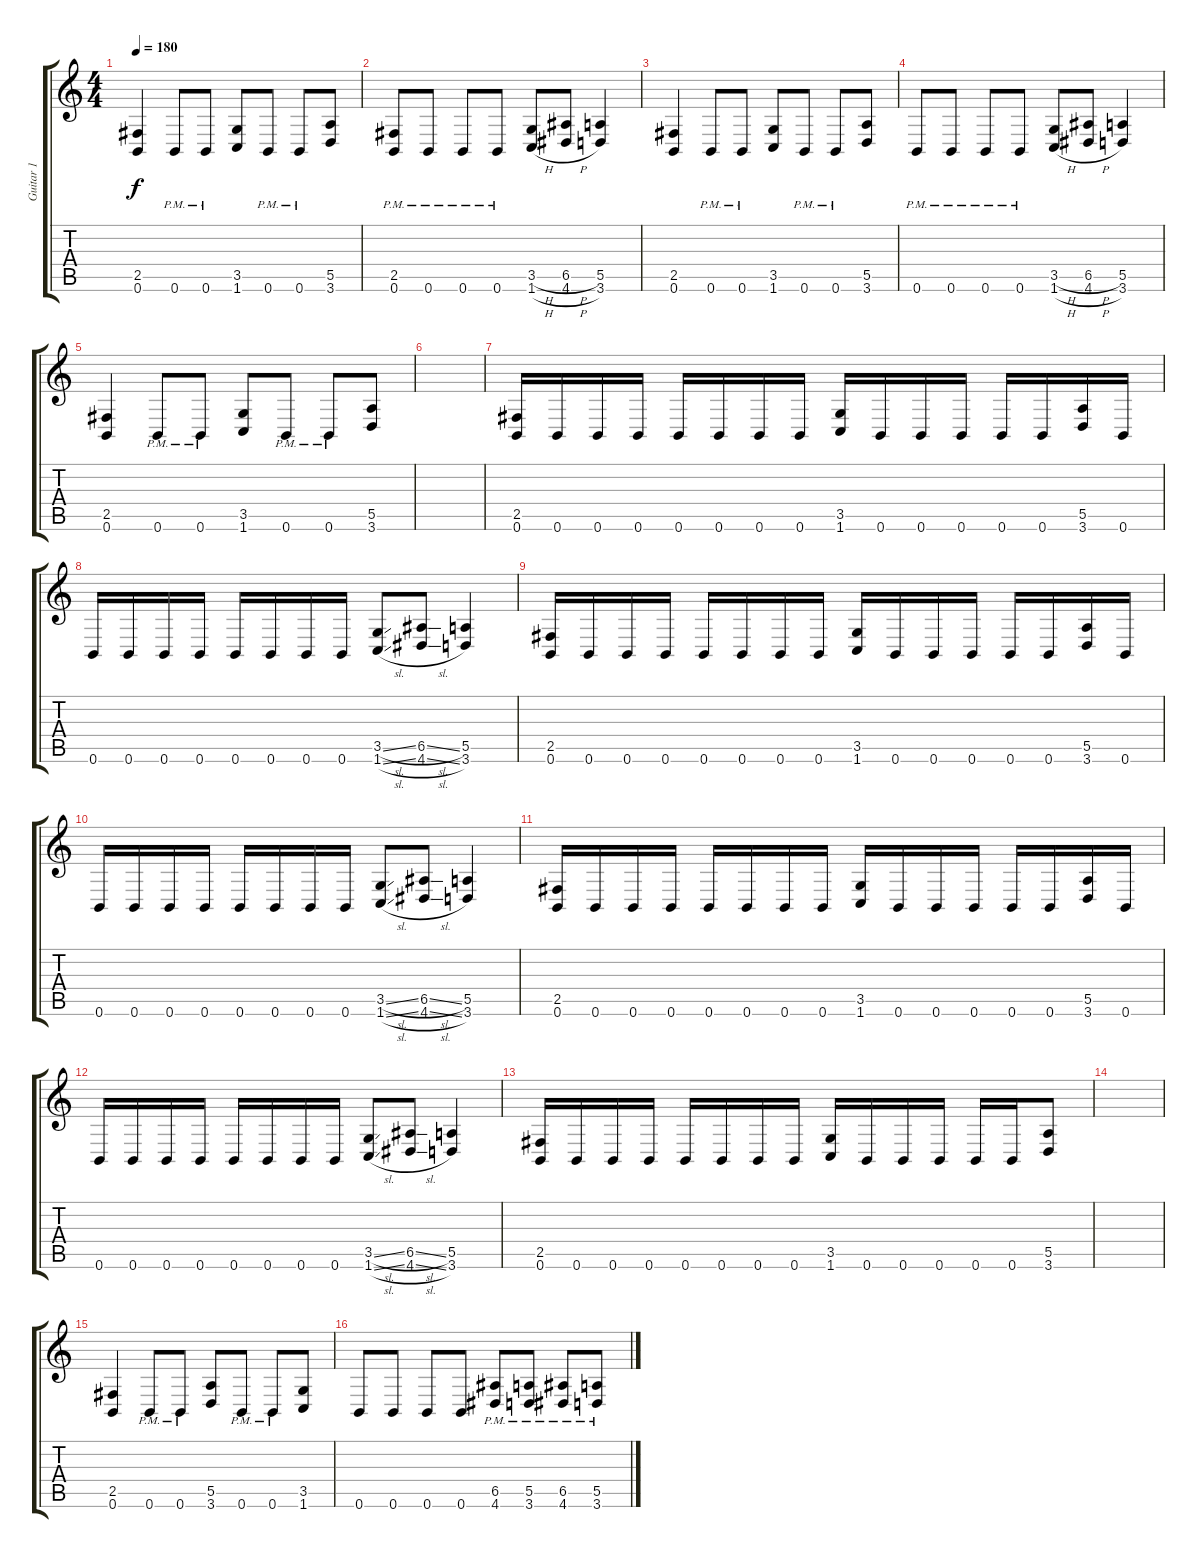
\track ("Guitar 1" "Guitar 1") {instrument distortionguitar}
\staff {score tabs}
\tuning (B3 Gb3 D3 A2 E2 B1) {hide}
\ts (4 4)
\tempo 180
\clef g2
\ks c
(2.5 0.6).4{dy f instrument distortionguitar} 0.6{pm}.8 0.6{pm}.8 (3.5 1.6).8 0.6{pm}.8 0.6{pm}.8 (5.5 3.6).8 |
(2.5{pm} 0.6{pm}).8 0.6{pm}.8 0.6{pm}.8 0.6{pm}.8 (3.5{h} 1.6{h}).8 (6.5{h} 4.6{h}).8 (5.5 3.6).4 |
(2.5 0.6).4 0.6{pm}.8 0.6{pm}.8 (3.5 1.6).8 0.6{pm}.8 0.6{pm}.8 (5.5 3.6).8 |
0.6{pm}.8 0.6{pm}.8 0.6{pm}.8 0.6{pm}.8 (3.5{h} 1.6{h}).8 (6.5{h} 4.6{h}).8 (5.5 3.6).4 |
(2.5 0.6).4 0.6{pm}.8 0.6{pm}.8 (3.5 1.6).8 0.6{pm}.8 0.6{pm}.8 (5.5 3.6).8 |
|
(2.5 0.6).16 0.6.16 0.6.16 0.6.16 0.6.16 0.6.16 0.6.16 0.6.16 (3.5 1.6).16 0.6.16 0.6.16 0.6.16 0.6.16 0.6.16 (5.5 3.6).16 0.6.16 |
0.6.16 0.6.16 0.6.16 0.6.16 0.6.16 0.6.16 0.6.16 0.6.16 (3.5{sl} 1.6{sl}).8 (6.5{sl} 4.6{sl}).8 (5.5 3.6).4 |
(2.5 0.6).16 0.6.16 0.6.16 0.6.16 0.6.16 0.6.16 0.6.16 0.6.16 (3.5 1.6).16 0.6.16 0.6.16 0.6.16 0.6.16 0.6.16 (5.5 3.6).16 0.6.16 |
0.6.16 0.6.16 0.6.16 0.6.16 0.6.16 0.6.16 0.6.16 0.6.16 (3.5{sl} 1.6{sl}).8 (6.5{sl} 4.6{sl}).8 (5.5 3.6).4 |
(2.5 0.6).16 0.6.16 0.6.16 0.6.16 0.6.16 0.6.16 0.6.16 0.6.16 (3.5 1.6).16 0.6.16 0.6.16 0.6.16 0.6.16 0.6.16 (5.5 3.6).16 0.6.16 |
0.6.16 0.6.16 0.6.16 0.6.16 0.6.16 0.6.16 0.6.16 0.6.16 (3.5{sl} 1.6{sl}).8 (6.5{sl} 4.6{sl}).8 (5.5 3.6).4 |
(2.5 0.6).16 0.6.16 0.6.16 0.6.16 0.6.16 0.6.16 0.6.16 0.6.16 (3.5 1.6).16 0.6.16 0.6.16 0.6.16 0.6.16 0.6.16 (5.5 3.6).8 |
|
(2.5 0.6).4 0.6{pm}.8 0.6{pm}.8 (5.5 3.6).8 0.6{pm}.8 0.6{pm}.8 (3.5 1.6).8 |
0.6.8 0.6.8 0.6.8 0.6.8 (6.5{pm} 4.6{pm}).8 (5.5{pm} 3.6{pm}).8 (6.5{pm} 4.6{pm}).8 (5.5{pm} 3.6{pm}).8
